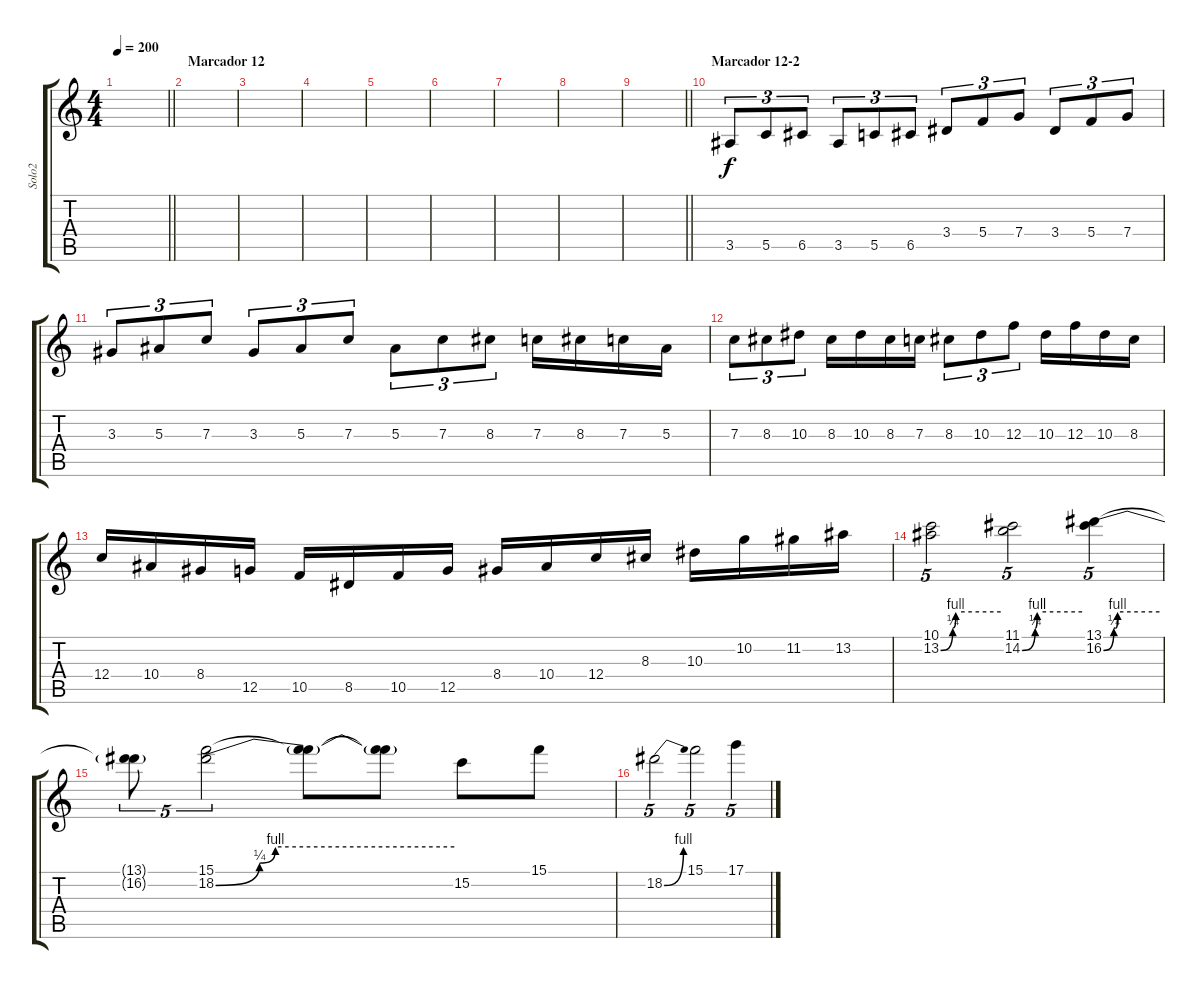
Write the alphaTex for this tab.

\track ("Solo2" "Solo2") {instrument overdrivenguitar}
\staff {score tabs}
\tuning (D4 A3 F3 C3 G2 C2) {hide}
\ts (4 4)
\tempo 200
\clef g2
\barLineRight lightlight
\ks c
|
\section ("" "Marcador 12")
|
|
|
|
|
|
|
\barLineRight lightlight
|
\section ("" "Marcador 12-2")
3.5.8{tu (3 2)} 5.5.8{tu (3 2)} 6.5.8{tu (3 2)} 3.5.8{tu (3 2)} 5.5.8{tu (3 2)} 6.5.8{tu (3 2)} 3.4.8{tu (3 2)} 5.4.8{tu (3 2)} 7.4.8{tu (3 2)} 3.4.8{tu (3 2)} 5.4.8{tu (3 2)} 7.4.8{tu (3 2)} |
3.3.8{tu (3 2)} 5.3.8{tu (3 2)} 7.3.8{tu (3 2)} 3.3.8{tu (3 2)} 5.3.8{tu (3 2)} 7.3.8{tu (3 2)} 5.3.8{tu (3 2)} 7.3.8{tu (3 2)} 8.3.8{tu (3 2)} 7.3.16 8.3.16 7.3.16 5.3.16 |
7.3.8{tu (3 2)} 8.3.8{tu (3 2)} 10.3.8{tu (3 2)} 8.3.16 10.3.16 8.3.16 7.3.16 8.3.8{tu (3 2)} 10.3.8{tu (3 2)} 12.3.8{tu (3 2)} 10.3.16 12.3.16 10.3.16 8.3.16 |
12.4.16 10.4.16 8.4.16 12.5.16 10.5.16 8.5.16 10.5.16 12.5.16 8.4.16 10.4.16 12.4.16 8.3.16 10.3.16 10.2.16 11.2.16 13.2.16 |
(10.1 13.2{be (custom 0 0 12 1 15 4 60 4)}).2{tu (5 4)} (11.1 14.2{be (custom 0 0 13 1 15 4 60 4)}).2{tu (5 4)} (13.1 16.2{be (custom 0 0 11 1 13 1 15 4 60 4)}).4{tu (5 4)} |
(13.1{t} 16.2{t}).8{tu (5 4)} (15.1 18.2{be (custom 0 0 11 1 15 4 60 4)}).2{tu (5 4)} (15.1{t} 18.2{t}).8 (15.1{t} 18.2{t}).8 15.2.8 15.1.8 |
18.2{be (bend 0 0 60 4)}.2{tu (5 4)} 15.1.2{tu (5 4)} 17.1.4{tu (5 4)}
